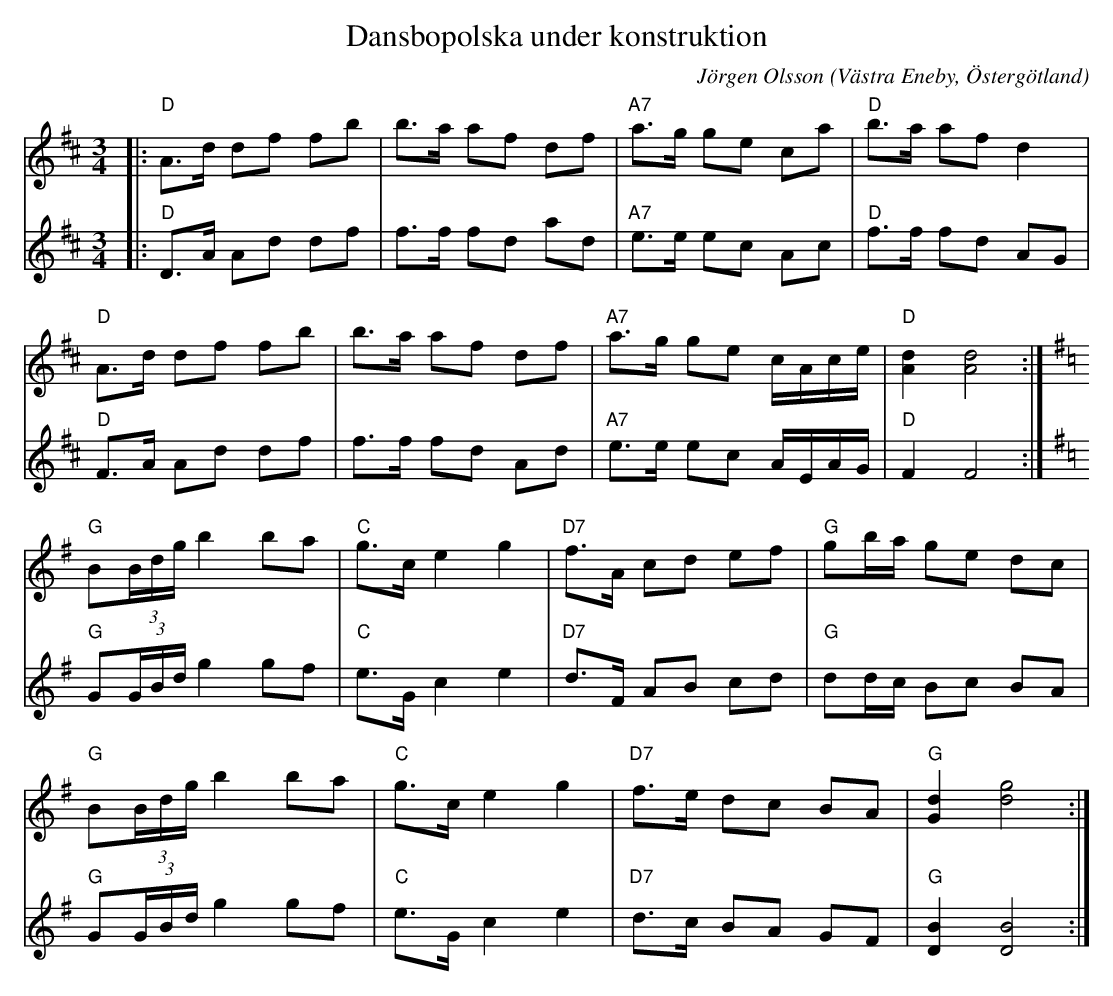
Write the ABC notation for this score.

X:1
T:Dansbopolska under konstruktion
C:Jörgen Olsson
O:Västra Eneby, Östergötland
M:3/4
L:1/8
K:D
V:1
|:"D"A>d df fb|b>a af df|"A7"a>g ge ca|"D"b>a af d2|
"D"A>d df fb|b>a af df|"A7"a>g ge c/A/c/e/|"D"[dA]2 [dA]4:|
[K:G]"G"B(3B/d/g/ b2 ba|"C"g>c e2 g2|"D7"f>A cd ef|"G" gb/a/ ge dc|
"G"B(3B/d/g/ b2 ba|"C"g>c e2 g2|"D7"f>e dc BA|"G" [Gd]2 [gd]4:|
V:2
|:"D"D>A Ad df|f>f fd ad|"A7"e>e ec Ac|"D"f>f fd AG|
"D"F>A Ad df|f>f fd Ad|"A7"e>e ec A/E/A/G/|"D"F2 F4:|
[K:G]"G"G(3G/B/d/ g2 gf|"C"e>G c2 e2|"D7"d>F AB cd|"G" dd/c/ Bc BA|
"G"G(3G/B/d/ g2 gf|"C"e>G c2 e2|"D7"d>c BA GF|"G" [DB]2 [DB]4:|
